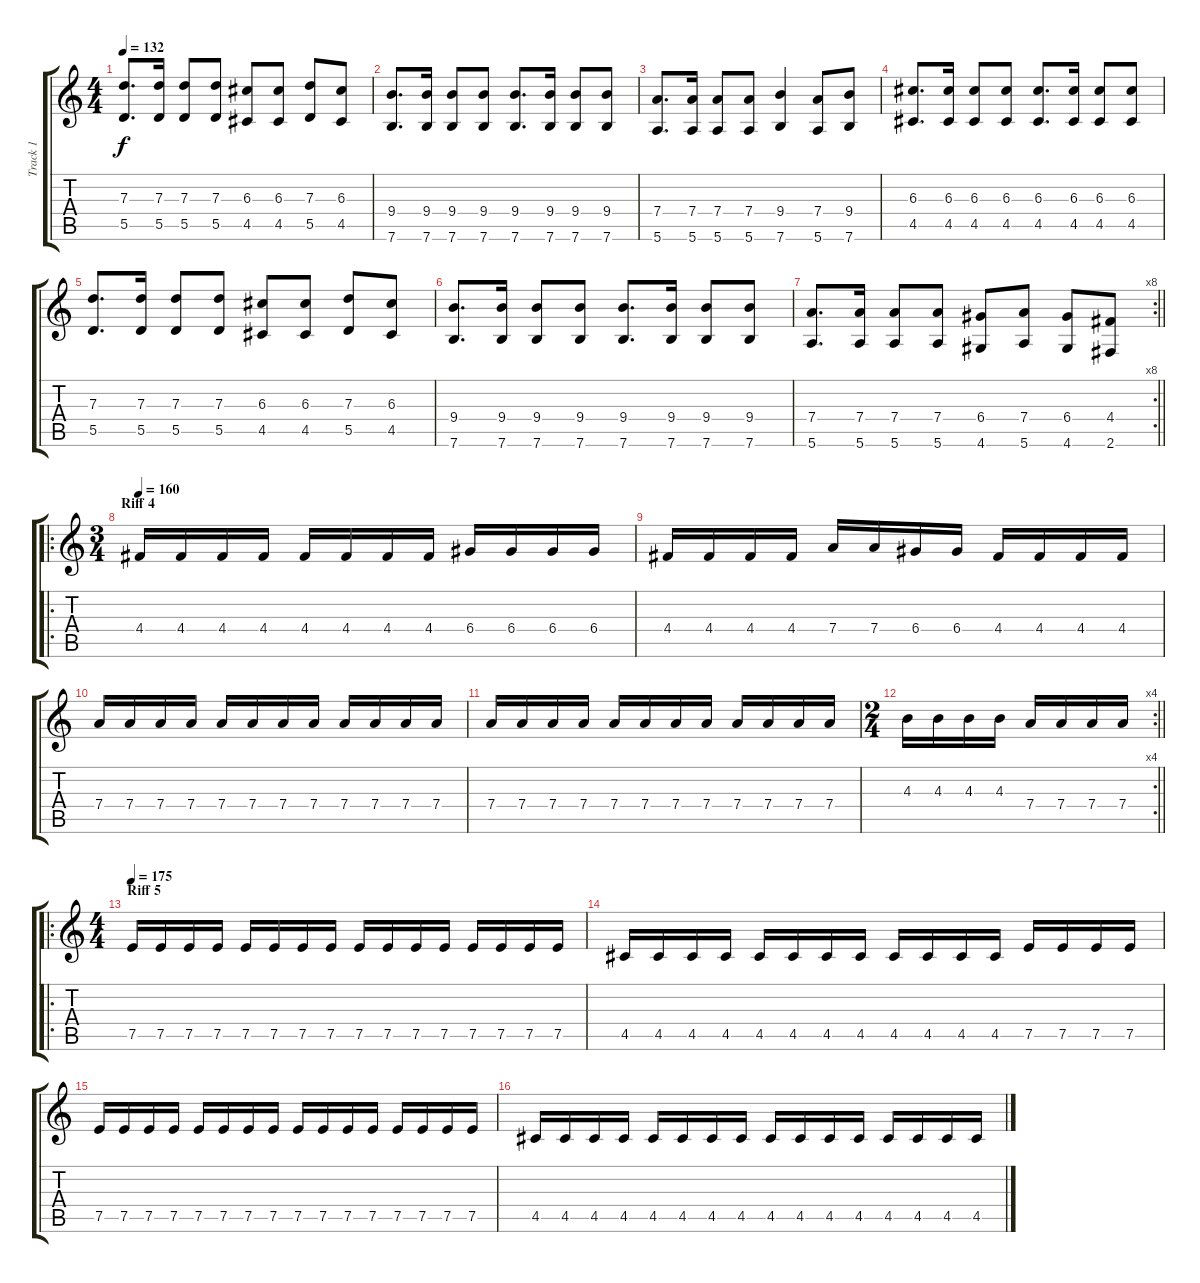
\track ("Track 1" "Track 1") {instrument distortionguitar}
\staff {score tabs}
\tuning (E4 B3 G3 D3 A2 E2) {hide}
\ts (4 4)
\tempo 132
\clef g2
\ks c
(7.3 5.5).8{d dy f} (7.3 5.5).16 (7.3 5.5).8 (7.3 5.5).8 (6.3 4.5).8 (6.3 4.5).8 (7.3 5.5).8 (6.3 4.5).8 |
(9.4 7.6).8{d} (9.4 7.6).16 (9.4 7.6).8 (9.4 7.6).8 (9.4 7.6).8{d} (9.4 7.6).16 (9.4 7.6).8 (9.4 7.6).8 |
(7.4 5.6).8{d} (7.4 5.6).16 (7.4 5.6).8 (7.4 5.6).8 (9.4 7.6).4 (7.4 5.6).8 (9.4 7.6).8 |
(6.3 4.5).8{d} (6.3 4.5).16 (6.3 4.5).8 (6.3 4.5).8 (6.3 4.5).8{d} (6.3 4.5).16 (6.3 4.5).8 (6.3 4.5).8 |
(7.3 5.5).8{d} (7.3 5.5).16 (7.3 5.5).8 (7.3 5.5).8 (6.3 4.5).8 (6.3 4.5).8 (7.3 5.5).8 (6.3 4.5).8 |
(9.4 7.6).8{d} (9.4 7.6).16 (9.4 7.6).8 (9.4 7.6).8 (9.4 7.6).8{d} (9.4 7.6).16 (9.4 7.6).8 (9.4 7.6).8 |
\rc 8
\barLineRight lightlight
(7.4 5.6).8{d} (7.4 5.6).16 (7.4 5.6).8 (7.4 5.6).8 (6.4 4.6).8 (7.4 5.6).8 (6.4 4.6).8 (4.4 2.6).8 |
\ro
\ts (3 4)
\section ("" "Riff 4")
\tempo 160
4.4.16 4.4.16 4.4.16 4.4.16 4.4.16 4.4.16 4.4.16 4.4.16 6.4.16 6.4.16 6.4.16 6.4.16 |
4.4.16 4.4.16 4.4.16 4.4.16 7.4.16 7.4.16 6.4.16 6.4.16 4.4.16 4.4.16 4.4.16 4.4.16 |
7.4.16 7.4.16 7.4.16 7.4.16 7.4.16 7.4.16 7.4.16 7.4.16 7.4.16 7.4.16 7.4.16 7.4.16 |
7.4.16 7.4.16 7.4.16 7.4.16 7.4.16 7.4.16 7.4.16 7.4.16 7.4.16 7.4.16 7.4.16 7.4.16 |
\rc 4
\ts (2 4)
\barLineRight lightlight
4.3.16 4.3.16 4.3.16 4.3.16 7.4.16 7.4.16 7.4.16 7.4.16 |
\ro
\ts (4 4)
\section ("" "Riff 5")
\tempo 175
7.5.16 7.5.16 7.5.16 7.5.16 7.5.16 7.5.16 7.5.16 7.5.16 7.5.16 7.5.16 7.5.16 7.5.16 7.5.16 7.5.16 7.5.16 7.5.16 |
4.5.16 4.5.16 4.5.16 4.5.16 4.5.16 4.5.16 4.5.16 4.5.16 4.5.16 4.5.16 4.5.16 4.5.16 7.5.16 7.5.16 7.5.16 7.5.16 |
7.5.16 7.5.16 7.5.16 7.5.16 7.5.16 7.5.16 7.5.16 7.5.16 7.5.16 7.5.16 7.5.16 7.5.16 7.5.16 7.5.16 7.5.16 7.5.16 |
4.5.16 4.5.16 4.5.16 4.5.16 4.5.16 4.5.16 4.5.16 4.5.16 4.5.16 4.5.16 4.5.16 4.5.16 4.5.16 4.5.16 4.5.16 4.5.16
